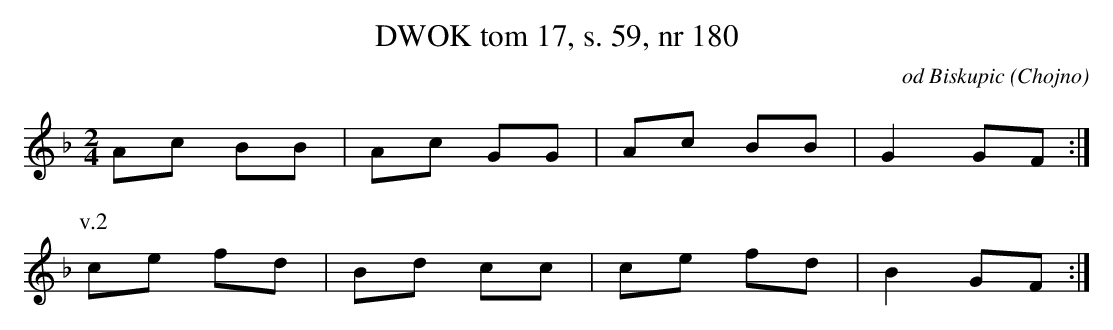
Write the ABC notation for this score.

X:1
T:DWOK tom 17, s. 59, nr 180
O:od Biskupic (Chojno)
L:1/16
M:2/4
K:F
A2c2 B2B2|A2c2 G2G2|A2c2 B2B2|G4 G2F2:|
P:v.2
c2e2 f2d2|B2d2 c2c2|c2e2 f2d2|B4 G2F2:|
